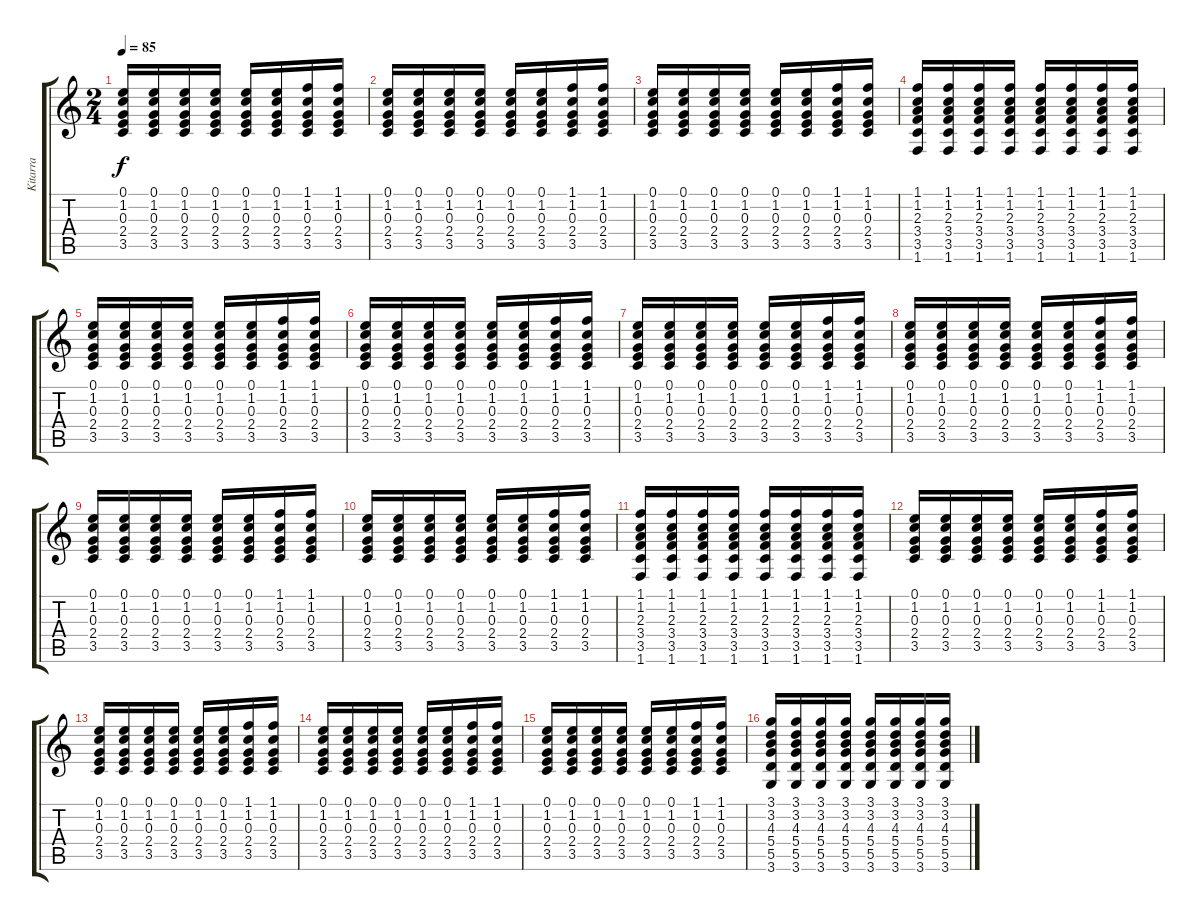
\track ("Kitarra" "Kitarra") {instrument acousticguitarnylon}
\staff {score tabs}
\tuning (E4 B3 G3 D3 A2 E2) {hide}
\ts (2 4)
\tempo 85
\clef g2
\ks c
(0.1 1.2 0.3 2.4 3.5).16{dy f} (0.1 1.2 0.3 2.4 3.5).16 (0.1 1.2 0.3 2.4 3.5).16 (0.1 1.2 0.3 2.4 3.5).16 (0.1 1.2 0.3 2.4 3.5).16 (0.1 1.2 0.3 2.4 3.5).16 (1.1 1.2 0.3 2.4 3.5).16 (1.1 1.2 0.3 2.4 3.5).16 |
(0.1 1.2 0.3 2.4 3.5).16 (0.1 1.2 0.3 2.4 3.5).16 (0.1 1.2 0.3 2.4 3.5).16 (0.1 1.2 0.3 2.4 3.5).16 (0.1 1.2 0.3 2.4 3.5).16 (0.1 1.2 0.3 2.4 3.5).16 (1.1 1.2 0.3 2.4 3.5).16 (1.1 1.2 0.3 2.4 3.5).16 |
(0.1 1.2 0.3 2.4 3.5).16 (0.1 1.2 0.3 2.4 3.5).16 (0.1 1.2 0.3 2.4 3.5).16 (0.1 1.2 0.3 2.4 3.5).16 (0.1 1.2 0.3 2.4 3.5).16 (0.1 1.2 0.3 2.4 3.5).16 (1.1 1.2 0.3 2.4 3.5).16 (1.1 1.2 0.3 2.4 3.5).16 |
(1.1 1.2 2.3 3.4 3.5 1.6).16 (1.1 1.2 2.3 3.4 3.5 1.6).16 (1.1 1.2 2.3 3.4 3.5 1.6).16 (1.1 1.2 2.3 3.4 3.5 1.6).16 (1.1 1.2 2.3 3.4 3.5 1.6).16 (1.1 1.2 2.3 3.4 3.5 1.6).16 (1.1 1.2 2.3 3.4 3.5 1.6).16 (1.1 1.2 2.3 3.4 3.5 1.6).16 |
(0.1 1.2 0.3 2.4 3.5).16 (0.1 1.2 0.3 2.4 3.5).16 (0.1 1.2 0.3 2.4 3.5).16 (0.1 1.2 0.3 2.4 3.5).16 (0.1 1.2 0.3 2.4 3.5).16 (0.1 1.2 0.3 2.4 3.5).16 (1.1 1.2 0.3 2.4 3.5).16 (1.1 1.2 0.3 2.4 3.5).16 |
(0.1 1.2 0.3 2.4 3.5).16 (0.1 1.2 0.3 2.4 3.5).16 (0.1 1.2 0.3 2.4 3.5).16 (0.1 1.2 0.3 2.4 3.5).16 (0.1 1.2 0.3 2.4 3.5).16 (0.1 1.2 0.3 2.4 3.5).16 (1.1 1.2 0.3 2.4 3.5).16 (1.1 1.2 0.3 2.4 3.5).16 |
(0.1 1.2 0.3 2.4 3.5).16 (0.1 1.2 0.3 2.4 3.5).16 (0.1 1.2 0.3 2.4 3.5).16 (0.1 1.2 0.3 2.4 3.5).16 (0.1 1.2 0.3 2.4 3.5).16 (0.1 1.2 0.3 2.4 3.5).16 (1.1 1.2 0.3 2.4 3.5).16 (1.1 1.2 0.3 2.4 3.5).16 |
(0.1 1.2 0.3 2.4 3.5).16 (0.1 1.2 0.3 2.4 3.5).16 (0.1 1.2 0.3 2.4 3.5).16 (0.1 1.2 0.3 2.4 3.5).16 (0.1 1.2 0.3 2.4 3.5).16 (0.1 1.2 0.3 2.4 3.5).16 (1.1 1.2 0.3 2.4 3.5).16 (1.1 1.2 0.3 2.4 3.5).16 |
(0.1 1.2 0.3 2.4 3.5).16 (0.1 1.2 0.3 2.4 3.5).16 (0.1 1.2 0.3 2.4 3.5).16 (0.1 1.2 0.3 2.4 3.5).16 (0.1 1.2 0.3 2.4 3.5).16 (0.1 1.2 0.3 2.4 3.5).16 (1.1 1.2 0.3 2.4 3.5).16 (1.1 1.2 0.3 2.4 3.5).16 |
(0.1 1.2 0.3 2.4 3.5).16 (0.1 1.2 0.3 2.4 3.5).16 (0.1 1.2 0.3 2.4 3.5).16 (0.1 1.2 0.3 2.4 3.5).16 (0.1 1.2 0.3 2.4 3.5).16 (0.1 1.2 0.3 2.4 3.5).16 (1.1 1.2 0.3 2.4 3.5).16 (1.1 1.2 0.3 2.4 3.5).16 |
(1.1 1.2 2.3 3.4 3.5 1.6).16 (1.1 1.2 2.3 3.4 3.5 1.6).16 (1.1 1.2 2.3 3.4 3.5 1.6).16 (1.1 1.2 2.3 3.4 3.5 1.6).16 (1.1 1.2 2.3 3.4 3.5 1.6).16 (1.1 1.2 2.3 3.4 3.5 1.6).16 (1.1 1.2 2.3 3.4 3.5 1.6).16 (1.1 1.2 2.3 3.4 3.5 1.6).16 |
(0.1 1.2 0.3 2.4 3.5).16 (0.1 1.2 0.3 2.4 3.5).16 (0.1 1.2 0.3 2.4 3.5).16 (0.1 1.2 0.3 2.4 3.5).16 (0.1 1.2 0.3 2.4 3.5).16 (0.1 1.2 0.3 2.4 3.5).16 (1.1 1.2 0.3 2.4 3.5).16 (1.1 1.2 0.3 2.4 3.5).16 |
(0.1 1.2 0.3 2.4 3.5).16 (0.1 1.2 0.3 2.4 3.5).16 (0.1 1.2 0.3 2.4 3.5).16 (0.1 1.2 0.3 2.4 3.5).16 (0.1 1.2 0.3 2.4 3.5).16 (0.1 1.2 0.3 2.4 3.5).16 (1.1 1.2 0.3 2.4 3.5).16 (1.1 1.2 0.3 2.4 3.5).16 |
(0.1 1.2 0.3 2.4 3.5).16 (0.1 1.2 0.3 2.4 3.5).16 (0.1 1.2 0.3 2.4 3.5).16 (0.1 1.2 0.3 2.4 3.5).16 (0.1 1.2 0.3 2.4 3.5).16 (0.1 1.2 0.3 2.4 3.5).16 (1.1 1.2 0.3 2.4 3.5).16 (1.1 1.2 0.3 2.4 3.5).16 |
(0.1 1.2 0.3 2.4 3.5).16 (0.1 1.2 0.3 2.4 3.5).16 (0.1 1.2 0.3 2.4 3.5).16 (0.1 1.2 0.3 2.4 3.5).16 (0.1 1.2 0.3 2.4 3.5).16 (0.1 1.2 0.3 2.4 3.5).16 (1.1 1.2 0.3 2.4 3.5).16 (1.1 1.2 0.3 2.4 3.5).16 |
(3.1 3.2 4.3 5.4 5.5 3.6).16 (3.1 3.2 4.3 5.4 5.5 3.6).16 (3.1 3.2 4.3 5.4 5.5 3.6).16 (3.1 3.2 4.3 5.4 5.5 3.6).16 (3.1 3.2 4.3 5.4 5.5 3.6).16 (3.1 3.2 4.3 5.4 5.5 3.6).16 (3.1 3.2 4.3 5.4 5.5 3.6).16 (3.1 3.2 4.3 5.4 5.5 3.6).16
